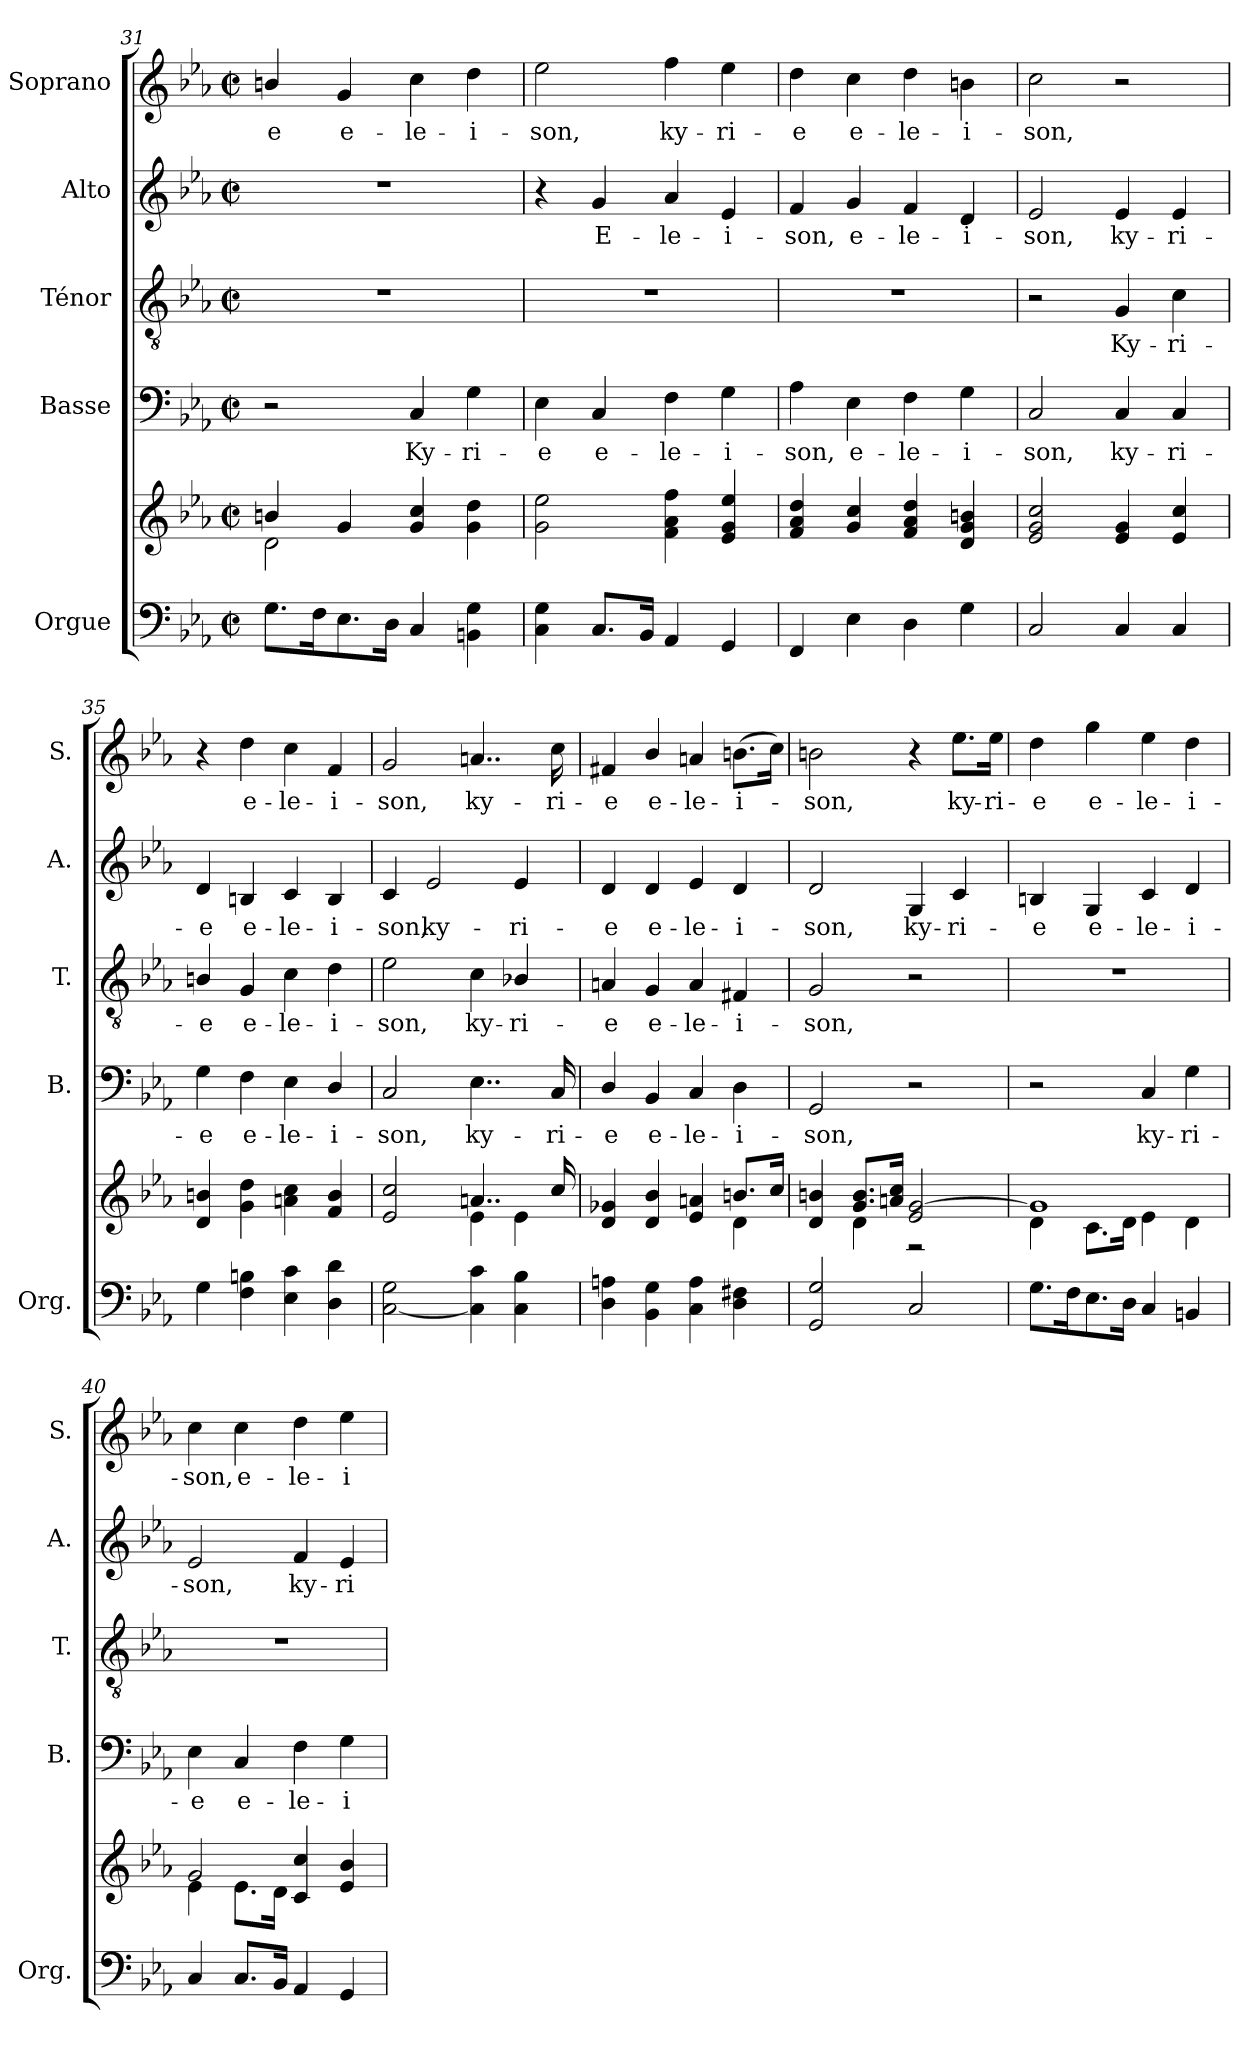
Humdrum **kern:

**kern	**kern	**kern	**text	**kern	**text	**kern	**text	**kern	**text
*part5	*part5	*part4	*part4	*part3	*part3	*part2	*part2	*part1	*part1
*staff6	*staff5	*staff4	*staff4	*staff3	*staff3	*staff2	*staff2	*staff1	*staff1
*I"Orgue	*	*I"Basse	*	*I"Ténor	*	*I"Alto	*	*I"Soprano	*
*I'Org.	*	*I'B.	*	*I'T.	*	*I'A.	*	*I'S.	*
!!LO:LB:g=z
*clefF4	*clefG2	*clefF4	*	*clefGv2	*	*clefG2	*	*clefG2	*
*k[b-e-a-]	*k[b-e-a-]	*k[b-e-a-]	*	*k[b-e-a-]	*	*k[b-e-a-]	*	*k[b-e-a-]	*
*M2/2	*M2/2	*M2/2	*	*M2/2	*	*M2/2	*	*M2/2	*
*met(c|)	*met(c|)	*met(c|)	*	*met(c|)	*	*met(c|)	*	*met(c|)	*
=31	=31	=31	=31	=31	=31	=31	=31	=31	=31
*	*^	*	*	*	*	*	*	*	*
!	!	!	!	!	!	!	!	!	!	!LO:LY:b
8.G\L	4bn/	2d\	2r	.	1r	.	1r	.	4bn/	-e
16F\K	.	.	.	.	.	.	.	.	.	.
!	!	!	!	!	!	!	!	!	!	!LO:LY:b
8.E-\	4g/	.	.	.	.	.	.	.	4g/	e-
16D\Jk	.	.	.	.	.	.	.	.	.	.
!	!	!	!	!LO:LY:b	!	!	!	!	!	!LO:LY:b
4C/	4g/ 4cc/	2ryy	4C/	Ky-	.	.	.	.	4cc\	-le-
!	!	!	!	!LO:LY:b	!	!	!	!	!	!LO:LY:b
4BBn\ 4G\	4g\ 4dd\	.	4G\	-ri-	.	.	.	.	4dd\	-i-
*	*v	*v	*	*	*	*	*	*	*	*
=32	=32	=32	=32	=32	=32	=32	=32	=32	=32
!	!	!	!LO:LY:b	!	!	!	!	!	!LO:LY:b
4C\ 4G\	2g\ 2ee-\	4E-\	-e	1r	.	4r	.	2ee-\	-son,
!	!	!	!LO:LY:b	!	!	!	!LO:LY:b	!	!
8.C/L	.	4C/	e-	.	.	4g/	E-	.	.
16BB-/Jk	.	.	.	.	.	.	.	.	.
!	!	!	!LO:LY:b	!	!	!	!LO:LY:b	!	!LO:LY:b
4AA-/	4f\ 4a-\ 4ff\	4F\	-le-	.	.	4a-/	-le-	4ff\	ky-
!	!	!	!LO:LY:b	!	!	!	!LO:LY:b	!	!LO:LY:b
4GG/	4e-/ 4g/ 4ee-/	4G\	-i-	.	.	4e-/	-i-	4ee-\	-ri-
=33	=33	=33	=33	=33	=33	=33	=33	=33	=33
!	!	!	!LO:LY:b	!	!	!	!LO:LY:b	!	!LO:LY:b
4FF/	4f/ 4a-/ 4dd/	4A-\	-son,	1r	.	4f/	-son,	4dd\	-e
!	!	!	!LO:LY:b	!	!	!	!LO:LY:b	!	!LO:LY:b
4E-\	4g/ 4cc/	4E-\	e-	.	.	4g/	e-	4cc\	e-
!	!	!	!LO:LY:b	!	!	!	!LO:LY:b	!	!LO:LY:b
4D\	4f/ 4a-/ 4dd/	4F\	-le-	.	.	4f/	-le-	4dd\	-le-
!	!	!	!LO:LY:b	!	!	!	!LO:LY:b	!	!LO:LY:b
4G\	4d/ 4g/ 4bn/	4G\	-i-	.	.	4d/	-i-	4bn\	-i-
=34	=34	=34	=34	=34	=34	=34	=34	=34	=34
*	*^	*	*	*	*	*	*	*	*
!	!	!	!	!LO:LY:b	!	!	!	!LO:LY:b	!	!LO:LY:b
2C/	2e-/ 2g/ 2cc/	2ryy	2C/	-son,	2r	.	2e-/	-son,	2cc\	-son,
!	!	!	!	!LO:LY:b	!	!LO:LY:b	!	!LO:LY:b	!	!
4C/	4e-/ 4g/	2ryy	4C/	ky-	4G/	Ky-	4e-/	ky-	2r	.
!	!	!	!	!LO:LY:b	!	!LO:LY:b	!	!LO:LY:b	!	!
4C/	4e-/ 4cc/	.	4C/	-ri-	4c\	-ri-	4e-/	-ri-	.	.
*	*v	*v	*	*	*	*	*	*	*	*
=35	=35	=35	=35	=35	=35	=35	=35	=35	=35
!	!	!	!LO:LY:b	!	!LO:LY:b	!	!LO:LY:b	!	!
4G\	4d/ 4bn/	4G\	-e	4Bn/	-e	4d/	-e	4r	.
!	!	!	!LO:LY:b	!	!LO:LY:b	!	!LO:LY:b	!	!LO:LY:b
4F\ 4Bn\	4g\ 4dd\	4F\	e-	4G/	e-	4Bn/	e-	4dd\	e-
!	!	!	!LO:LY:b	!	!LO:LY:b	!	!LO:LY:b	!	!LO:LY:b
4E-\ 4c\	4an\ 4cc\	4E-\	-le-	4c\	-le-	4c/	-le-	4cc\	-le-
!	!	!	!LO:LY:b	!	!LO:LY:b	!	!LO:LY:b	!	!LO:LY:b
4D\ 4d\	4f/ 4b/	4D/	-i-	4d\	-i-	4B/	-i-	4f/	-i-
=36	=36	=36	=36	=36	=36	=36	=36	=36	=36
*	*^	*	*	*	*	*	*	*	*
!	!	!	!	!LO:LY:b	!	!LO:LY:b	!	!LO:LY:b	!	!LO:LY:b
[2C\ 2G\	2e-/ 2cc/	2ryy	2C/	-son,	2e-\	-son,	4c/	-son,	2g/	-son,
!	!	!	!	!	!	!	!	!LO:LY:b	!	!
.	.	.	.	.	.	.	2e-/	ky-	.	.
!	!	!	!	!LO:LY:b	!	!LO:LY:b	!	!	!	!LO:LY:b
4C\] 4c\	4..an/	4e-\	4..E-\	ky-	4c\	ky-	.	.	4..an/	ky-
!	!	!	!	!	!	!LO:LY:b	!	!LO:LY:b	!	!
4C\ 4B-\	.	4e-\	.	.	4B-X/	-ri-	4e-/	-ri-	.	.
!	!	!	!	!LO:LY:b	!	!	!	!	!	!LO:LY:b
.	16cc/	.	16C/	-ri-	.	.	.	.	16cc\	-ri-
!!LO:PB:g=z
=37	=37	=37	=37	=37	=37	=37	=37	=37	=37	=37
!	!	!	!	!LO:LY:b	!	!LO:LY:b	!	!LO:LY:b	!	!LO:LY:b
4D\ 4An\	4d/ 4g-X/	2ryy	4D/	-e	4An/	-e	4d/	-e	4f#X/	-e
!	!	!	!	!LO:LY:b	!	!LO:LY:b	!	!LO:LY:b	!	!LO:LY:b
4BB-\ 4G\	4d/ 4b-/	.	4BB-/	e-	4G/	e-	4d/	e-	4b-/	e-
!	!	!	!	!LO:LY:b	!	!LO:LY:b	!	!LO:LY:b	!	!LO:LY:b
4C\ 4A\	4e-/ 4an/	4ryy	4C/	-le-	4A/	-le-	4e-/	-le-	4an/	-le-
!	!	!	!	!LO:LY:b	!	!LO:LY:b	!	!LO:LY:b	!	!LO:LY:b
4D\ 4F#X\	8.bn/L	4d\	4D\	-i-	4F#X/	-i-	4d/	-i-	(>8.bn\L	-i-
.	16cc/Jk	.	.	.	.	.	.	.	16cc\Jk)	.
=38	=38	=38	=38	=38	=38	=38	=38	=38	=38	=38
!	!	!	!	!LO:LY:b	!	!LO:LY:b	!	!LO:LY:b	!	!LO:LY:b
2GG/ 2G/	4d/ 4bn/	4ryy	2GG/	-son,	2G/	-son,	2d/	-son,	2bn\	son,
.	8.g/ 8.b/L	4d\	.	.	.	.	.	.	.	.
.	16an/ 16cc/Jk	.	.	.	.	.	.	.	.	.
!	!	!	!	!	!	!	!	!LO:LY:b	!	!
2C/	2e-/ [2g/	2r	2r	.	2r	.	4G/	ky-	4r	.
!	!	!	!	!	!	!	!	!LO:LY:b	!	!LO:LY:b
.	.	.	.	.	.	.	4c/	-ri-	8.ee-\L	ky-
!	!	!	!	!	!	!	!	!	!	!LO:LY:b
.	.	.	.	.	.	.	.	.	16ee-\Jk	-ri-
=39	=39	=39	=39	=39	=39	=39	=39	=39	=39	=39
!	!	!	!	!	!	!	!	!LO:LY:b	!	!LO:LY:b
8.G\L	1g]	4d\	2r	.	1r	.	4Bn/	-e	4dd\	-e
16F\K	.	.	.	.	.	.	.	.	.	.
!	!	!	!	!	!	!	!	!LO:LY:b	!	!LO:LY:b
8.E-\	.	8.c\L	.	.	.	.	4G/	e-	4gg\	e-
16D\Jk	.	16d\Jk	.	.	.	.	.	.	.	.
!	!	!	!	!LO:LY:b	!	!	!	!LO:LY:b	!	!LO:LY:b
4C/	.	4e-\	4C/	ky-	.	.	4c/	-le-	4ee-\	-le-
!	!	!	!	!LO:LY:b	!	!	!	!LO:LY:b	!	!LO:LY:b
4BBn/	.	4d\	4G\	-ri-	.	.	4d/	-i-	4dd\	-i-
=40	=40	=40	=40	=40	=40	=40	=40	=40	=40	=40
!	!	!	!	!LO:LY:b	!	!	!	!LO:LY:b	!	!LO:LY:b
4C/	2g/	4e-\	4E-\	-e	1r	.	2e-/	-son,	4cc\	-son,
!	!	!	!	!LO:LY:b	!	!	!	!	!	!LO:LY:b
8.C/L	.	8.e-\L	4C/	e-	.	.	.	.	4cc\	e-
16BB-/Jk	.	16d\Jk	.	.	.	.	.	.	.	.
!	!	!	!	!LO:LY:b	!	!	!	!LO:LY:b	!	!LO:LY:b
4AA-/	4c/ 4cc/	2ryy	4F\	-le-	.	.	4f/	ky-	4dd\	-le-
!	!	!	!	!LO:LY:b	!	!	!	!LO:LY:b	!	!LO:LY:b
4GG/	4e-/ 4b-/	.	4G\	-i-	.	.	4e-/	-ri-	4ee-\	-i-
*	*v	*v	*	*	*	*	*	*	*	*
=	=	=	=	=	=	=	=	=	=
*-	*-	*-	*-	*-	*-	*-	*-	*-	*-
